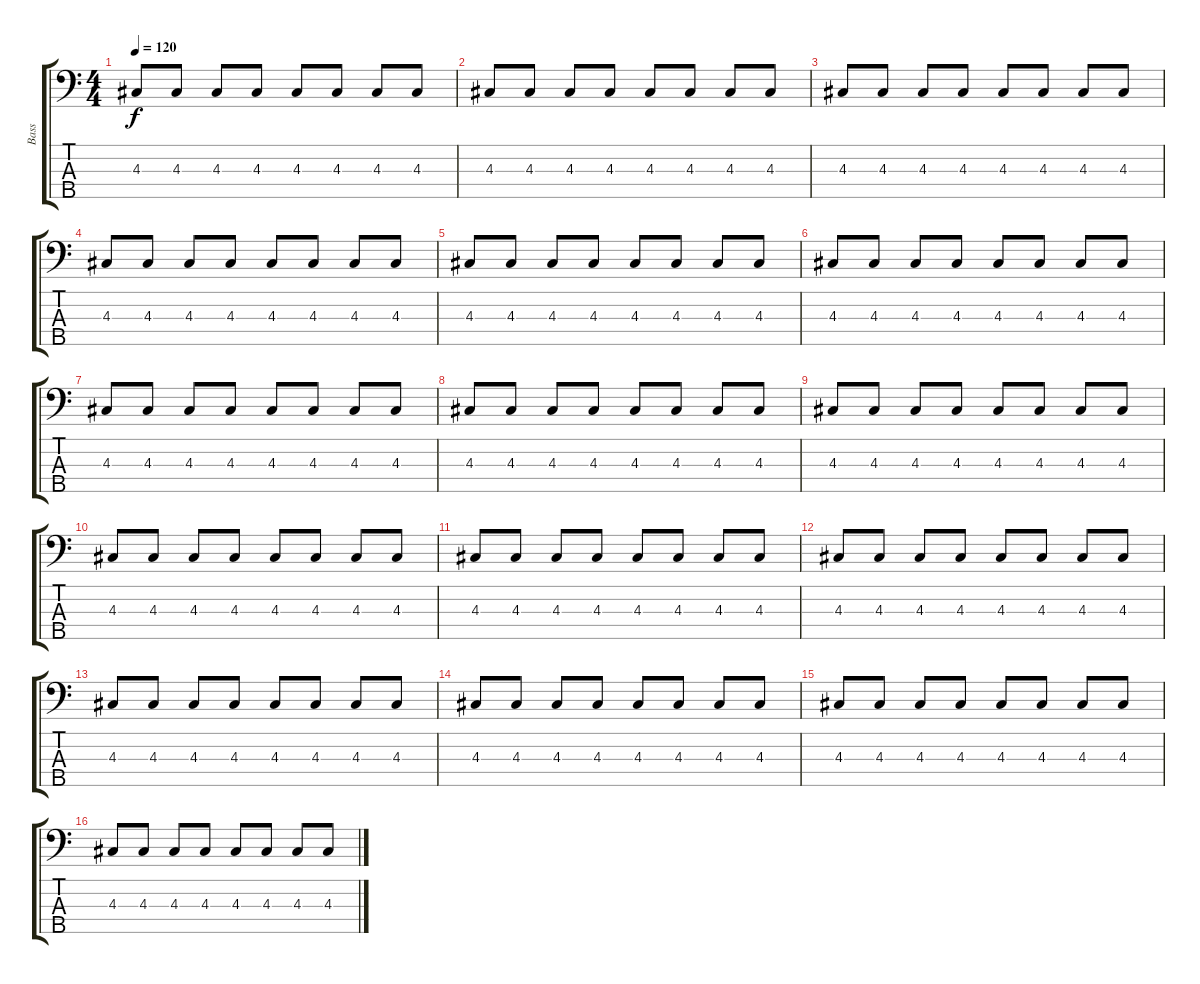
\track ("Bass" "Bass") {instrument electricbasspick}
\staff {score tabs}
\tuning (G2 D2 A1 E1 B0) {hide}
\ts (4 4)
\tempo 120
\clef f4
\ks c
4.3.8{dy f volume 10 instrument woodblock} 4.3.8 4.3.8 4.3.8 4.3.8 4.3.8 4.3.8 4.3.8 |
4.3.8 4.3.8 4.3.8 4.3.8 4.3.8 4.3.8 4.3.8 4.3.8 |
4.3.8 4.3.8 4.3.8 4.3.8 4.3.8 4.3.8 4.3.8 4.3.8 |
4.3.8 4.3.8 4.3.8 4.3.8 4.3.8 4.3.8 4.3.8 4.3.8 |
4.3.8 4.3.8 4.3.8 4.3.8 4.3.8 4.3.8 4.3.8 4.3.8 |
4.3.8 4.3.8 4.3.8 4.3.8 4.3.8 4.3.8 4.3.8 4.3.8 |
4.3.8 4.3.8 4.3.8 4.3.8 4.3.8 4.3.8 4.3.8 4.3.8 |
4.3.8 4.3.8 4.3.8 4.3.8 4.3.8 4.3.8 4.3.8 4.3.8 |
4.3.8 4.3.8 4.3.8 4.3.8 4.3.8 4.3.8 4.3.8 4.3.8 |
4.3.8 4.3.8 4.3.8 4.3.8 4.3.8 4.3.8 4.3.8 4.3.8 |
4.3.8 4.3.8 4.3.8 4.3.8 4.3.8 4.3.8 4.3.8 4.3.8 |
4.3.8 4.3.8 4.3.8 4.3.8 4.3.8 4.3.8 4.3.8 4.3.8 |
4.3.8 4.3.8 4.3.8 4.3.8 4.3.8 4.3.8 4.3.8 4.3.8 |
4.3.8 4.3.8 4.3.8 4.3.8 4.3.8 4.3.8 4.3.8 4.3.8 |
4.3.8 4.3.8 4.3.8 4.3.8 4.3.8 4.3.8 4.3.8 4.3.8 |
4.3.8 4.3.8 4.3.8 4.3.8 4.3.8 4.3.8 4.3.8 4.3.8
